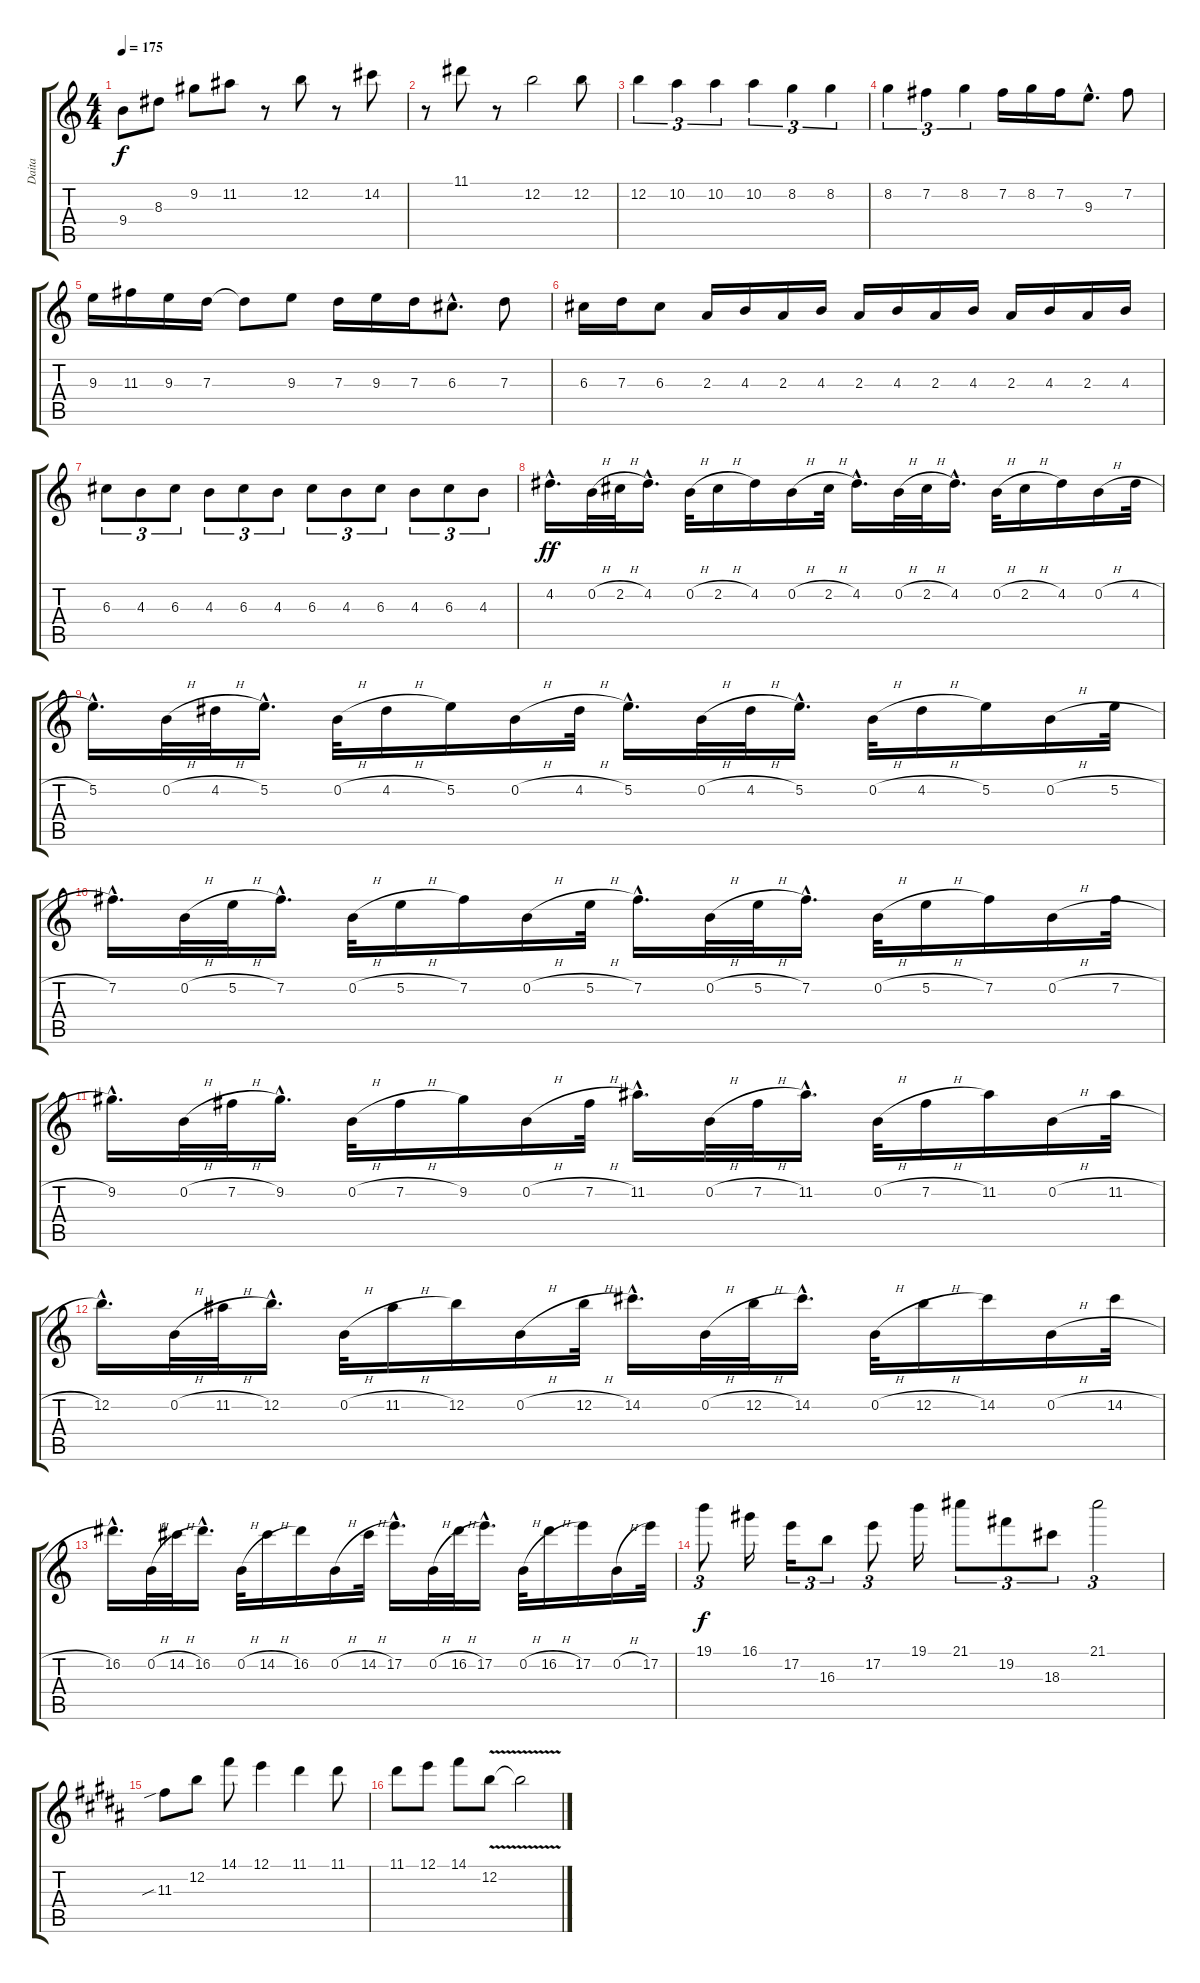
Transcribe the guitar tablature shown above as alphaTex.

\track ("Daita" "Daita") {instrument distortionguitar}
\staff {score tabs}
\tuning (E4 B3 G3 D3 A2 E2) {hide}
\ts (4 4)
\tempo 175
\clef g2
\ks c
9.4.8{dy f} 8.3.8 9.2.8 11.2.8 r.8 12.2.8 r.8 14.2.8 |
r.8 11.1.8 r.8 12.2.2 12.2.8 |
12.2.4{tu (3 2)} 10.2.4{tu (3 2)} 10.2.4{tu (3 2)} 10.2.4{tu (3 2)} 8.2.4{tu (3 2)} 8.2.4{tu (3 2)} |
8.2.4{tu (3 2)} 7.2.4{tu (3 2)} 8.2.4{tu (3 2)} 7.2.16 8.2.16 7.2.16 9.3{hac}.8{d} 7.2.8 |
9.3.16 11.3.16 9.3.16 7.3.16 7.3{t}.8 9.3.8 7.3.16 9.3.16 7.3.16 6.3{hac}.8{d} 7.3.8 |
6.3.16 7.3.16 6.3.8 2.3.16 4.3.16 2.3.16 4.3.16 2.3.16 4.3.16 2.3.16 4.3.16 2.3.16 4.3.16 2.3.16 4.3.16 |
6.3.8{tu (3 2)} 4.3.8{tu (3 2)} 6.3.8{tu (3 2)} 4.3.8{tu (3 2)} 6.3.8{tu (3 2)} 4.3.8{tu (3 2)} 6.3.8{tu (3 2)} 4.3.8{tu (3 2)} 6.3.8{tu (3 2)} 4.3.8{tu (3 2)} 6.3.8{tu (3 2)} 4.3.8{tu (3 2)} |
4.2{hac}.16{d dy ff} 0.2{h}.32 2.2{h}.32 4.2{hac}.16{d} 0.2{h}.32 2.2{h}.16 4.2.16 0.2{h}.16 2.2{h}.32 4.2{hac}.16{d} 0.2{h}.32 2.2{h}.32 4.2{hac}.16{d} 0.2{h}.32 2.2{h}.16 4.2.16 0.2{h}.16 4.2{h}.32 |
5.2{hac}.16{d} 0.2{h}.32 4.2{h}.32 5.2{hac}.16{d} 0.2{h}.32 4.2{h}.16 5.2.16 0.2{h}.16 4.2{h}.32 5.2{hac}.16{d} 0.2{h}.32 4.2{h}.32 5.2{hac}.16{d} 0.2{h}.32 4.2{h}.16 5.2.16 0.2{h}.16 5.2{h}.32 |
7.2{hac}.16{d} 0.2{h}.32 5.2{h}.32 7.2{hac}.16{d} 0.2{h}.32 5.2{h}.16 7.2.16 0.2{h}.16 5.2{h}.32 7.2{hac}.16{d} 0.2{h}.32 5.2{h}.32 7.2{hac}.16{d} 0.2{h}.32 5.2{h}.16 7.2.16 0.2{h}.16 7.2{h}.32 |
9.2{hac}.16{d} 0.2{h}.32 7.2{h}.32 9.2{hac}.16{d} 0.2{h}.32 7.2{h}.16 9.2.16 0.2{h}.16 7.2{h}.32 11.2{hac}.16{d} 0.2{h}.32 7.2{h}.32 11.2{hac}.16{d} 0.2{h}.32 7.2{h}.16 11.2.16 0.2{h}.16 11.2{h}.32 |
12.2{hac}.16{d} 0.2{h}.32 11.2{h}.32 12.2{hac}.16{d} 0.2{h}.32 11.2{h}.16 12.2.16 0.2{h}.16 12.2{h}.32 14.2{hac}.16{d} 0.2{h}.32 12.2{h}.32 14.2{hac}.16{d} 0.2{h}.32 12.2{h}.16 14.2.16 0.2{h}.16 14.2{h}.32 |
16.2{hac}.16{d} 0.2{h}.32 14.2{h}.32 16.2{hac}.16{d} 0.2{h}.32 14.2{h}.16 16.2.16 0.2{h}.16 14.2{h}.32 17.2{hac}.16{d} 0.2{h}.32 16.2{h}.32 17.2{hac}.16{d} 0.2{h}.32 16.2{h}.16 17.2.16 0.2{h}.16 17.2.32 |
19.1.8{tu (3 2) dy f} 16.1.16 17.2.16{tu (3 2)} 16.3.8{tu (3 2)} 17.2.8{tu (3 2)} 19.1.16 21.1.8{tu (3 2)} 19.2.8{tu (3 2)} 18.3.8{tu (3 2)} 21.1.2{tu (3 2)} |
\ks b
11.3{sib}.8 12.2.8 14.1.8 12.1.4 11.1.4 11.1.8 |
11.1.8 12.1.8 14.1.8 12.2{v}.8 12.2{t}.2
